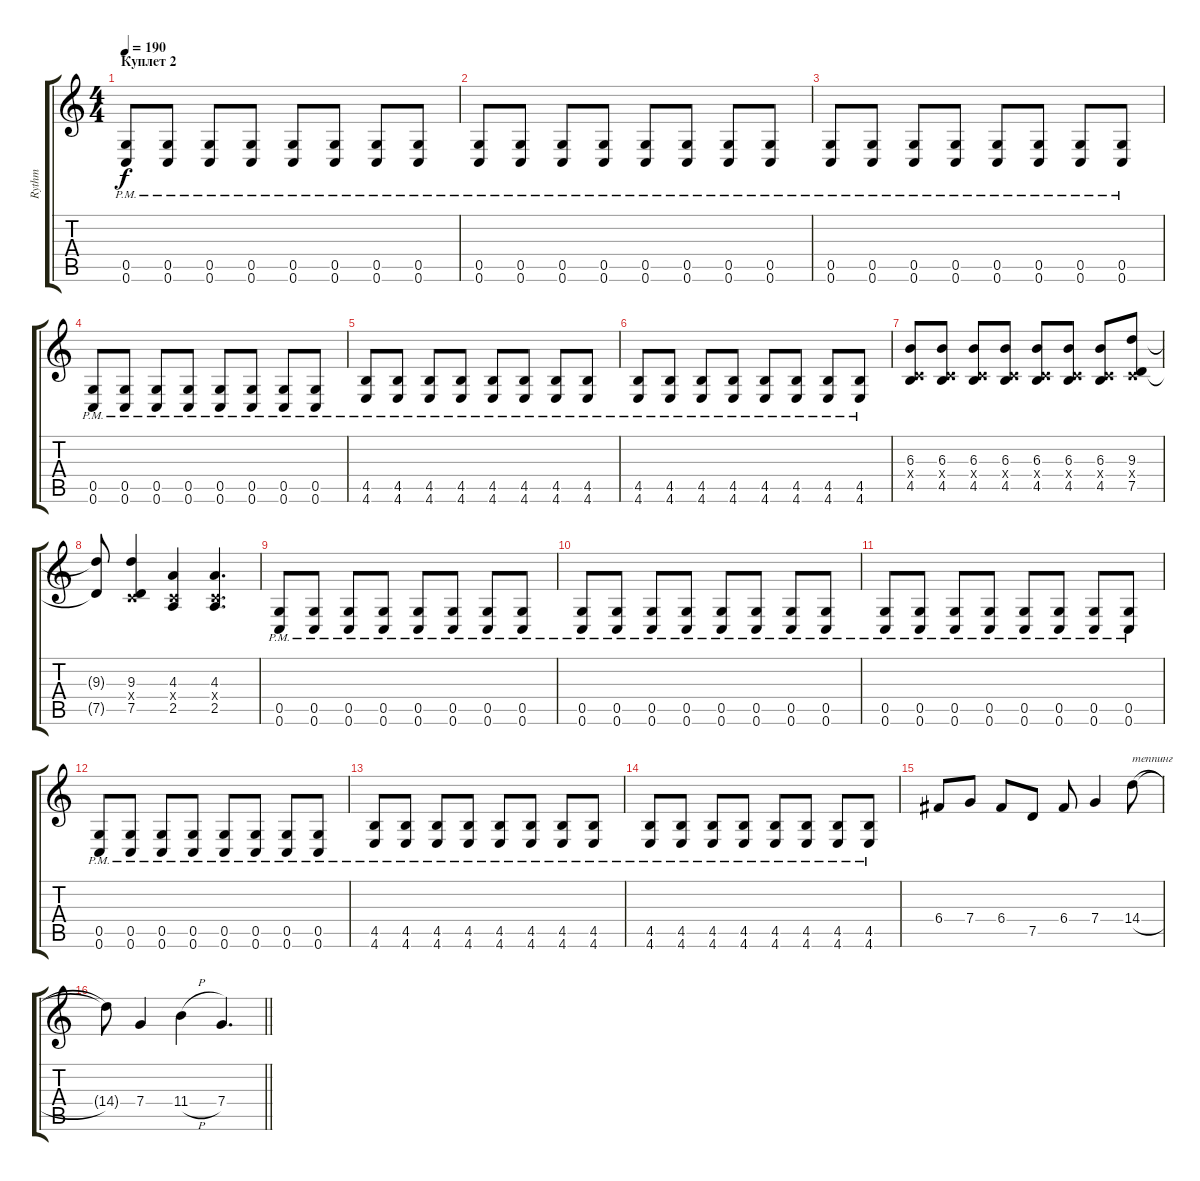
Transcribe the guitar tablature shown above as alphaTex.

\track ("Rythm" "Rythm") {instrument overdrivenguitar}
\staff {score tabs}
\tuning (D4 A3 F3 C3 G2 C2) {hide}
\ts (4 4)
\section ("" "Куплет 2")
\tempo 190
\clef g2
\ks c
(0.5{pm} 0.6{pm}).8{dy f} (0.5{pm} 0.6{pm}).8 (0.5{pm} 0.6{pm}).8 (0.5{pm} 0.6{pm}).8 (0.5{pm} 0.6{pm}).8 (0.5{pm} 0.6{pm}).8 (0.5{pm} 0.6{pm}).8 (0.5{pm} 0.6{pm}).8 |
(0.5{pm} 0.6{pm}).8 (0.5{pm} 0.6{pm}).8 (0.5{pm} 0.6{pm}).8 (0.5{pm} 0.6{pm}).8 (0.5{pm} 0.6{pm}).8 (0.5{pm} 0.6{pm}).8 (0.5{pm} 0.6{pm}).8 (0.5{pm} 0.6{pm}).8 |
(0.5{pm} 0.6{pm}).8 (0.5{pm} 0.6{pm}).8 (0.5{pm} 0.6{pm}).8 (0.5{pm} 0.6{pm}).8 (0.5{pm} 0.6{pm}).8 (0.5{pm} 0.6{pm}).8 (0.5{pm} 0.6{pm}).8 (0.5{pm} 0.6{pm}).8 |
(0.5{pm} 0.6{pm}).8 (0.5{pm} 0.6{pm}).8 (0.5{pm} 0.6{pm}).8 (0.5{pm} 0.6{pm}).8 (0.5{pm} 0.6{pm}).8 (0.5{pm} 0.6{pm}).8 (0.5{pm} 0.6{pm}).8 (0.5{pm} 0.6{pm}).8 |
(4.5{pm} 4.6{pm}).8 (4.5{pm} 4.6{pm}).8 (4.5{pm} 4.6{pm}).8 (4.5{pm} 4.6{pm}).8 (4.5{pm} 4.6{pm}).8 (4.5{pm} 4.6{pm}).8 (4.5{pm} 4.6{pm}).8 (4.5{pm} 4.6{pm}).8 |
(4.5{pm} 4.6{pm}).8 (4.5{pm} 4.6{pm}).8 (4.5{pm} 4.6{pm}).8 (4.5{pm} 4.6{pm}).8 (4.5{pm} 4.6{pm}).8 (4.5{pm} 4.6{pm}).8 (4.5{pm} 4.6{pm}).8 (4.5{pm} 4.6{pm}).8 |
(6.3 0.4{x} 4.5).8 (6.3 0.4{x} 4.5).8 (6.3 0.4{x} 4.5).8 (6.3 0.4{x} 4.5).8 (6.3 0.4{x} 4.5).8 (6.3 0.4{x} 4.5).8 (6.3 0.4{x} 4.5).8 (9.3 0.4{x} 7.5).8 |
(9.3{t} 7.5{t}).8 (9.3 0.4{x} 7.5).4 (4.3 0.4{x} 2.5).4 (4.3 0.4{x} 2.5).4{d} |
(0.5{pm} 0.6{pm}).8 (0.5{pm} 0.6{pm}).8 (0.5{pm} 0.6{pm}).8 (0.5{pm} 0.6{pm}).8 (0.5{pm} 0.6{pm}).8 (0.5{pm} 0.6{pm}).8 (0.5{pm} 0.6{pm}).8 (0.5{pm} 0.6{pm}).8 |
(0.5{pm} 0.6{pm}).8 (0.5{pm} 0.6{pm}).8 (0.5{pm} 0.6{pm}).8 (0.5{pm} 0.6{pm}).8 (0.5{pm} 0.6{pm}).8 (0.5{pm} 0.6{pm}).8 (0.5{pm} 0.6{pm}).8 (0.5{pm} 0.6{pm}).8 |
(0.5{pm} 0.6{pm}).8 (0.5{pm} 0.6{pm}).8 (0.5{pm} 0.6{pm}).8 (0.5{pm} 0.6{pm}).8 (0.5{pm} 0.6{pm}).8 (0.5{pm} 0.6{pm}).8 (0.5{pm} 0.6{pm}).8 (0.5{pm} 0.6{pm}).8 |
(0.5{pm} 0.6{pm}).8 (0.5{pm} 0.6{pm}).8 (0.5{pm} 0.6{pm}).8 (0.5{pm} 0.6{pm}).8 (0.5{pm} 0.6{pm}).8 (0.5{pm} 0.6{pm}).8 (0.5{pm} 0.6{pm}).8 (0.5{pm} 0.6{pm}).8 |
(4.5{pm} 4.6{pm}).8 (4.5{pm} 4.6{pm}).8 (4.5{pm} 4.6{pm}).8 (4.5{pm} 4.6{pm}).8 (4.5{pm} 4.6{pm}).8 (4.5{pm} 4.6{pm}).8 (4.5{pm} 4.6{pm}).8 (4.5{pm} 4.6{pm}).8 |
(4.5{pm} 4.6{pm}).8 (4.5{pm} 4.6{pm}).8 (4.5{pm} 4.6{pm}).8 (4.5{pm} 4.6{pm}).8 (4.5{pm} 4.6{pm}).8 (4.5{pm} 4.6{pm}).8 (4.5{pm} 4.6{pm}).8 (4.5{pm} 4.6{pm}).8 |
6.4.8 7.4.8 6.4.8 7.5.8 6.4.8 7.4.4 14.4{h}.8{txt "теппинг"} |
\barLineRight lightlight
14.4{t}.8 7.4.4 11.4{h}.4 7.4.4{d}
